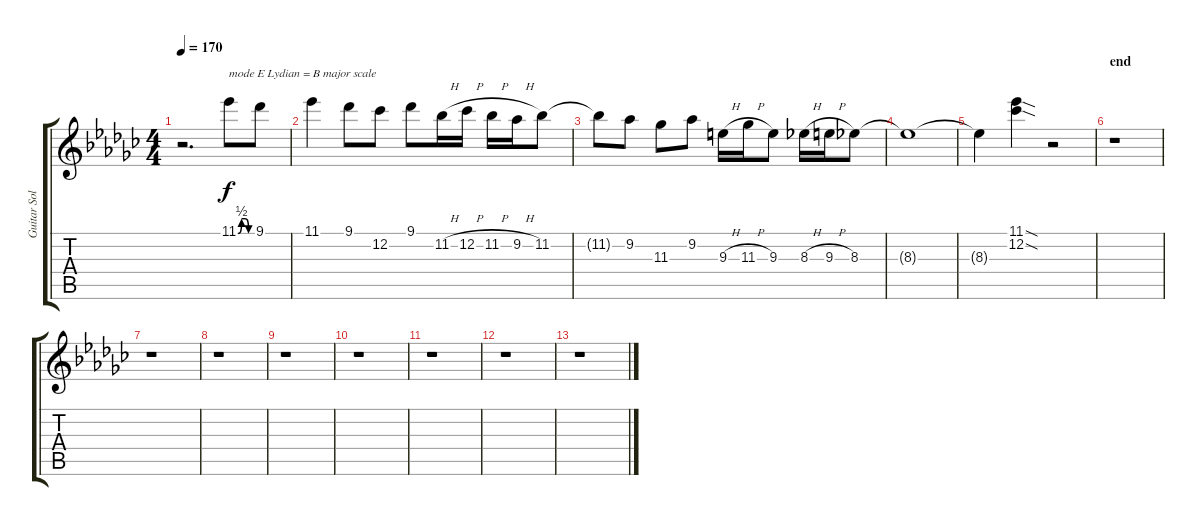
\track ("Guitar Solo" "Guitar Sol") {instrument distortionguitar}
\staff {score tabs}
\tuning (E4 B3 G3 D3 A2 E2) {hide}
\ts (4 4)
\tempo 170
\clef g2
\ks ebminor
r.2{d dy f} 11.1{be (custom 0 0 15 2 30 2 45 0 60 0)}.8{txt "mode E Lydian = B major scale"} 9.1.8 |
11.1.4 9.1.8 12.2.8 9.1.8 11.2{h}.16 12.2{h}.16 11.2{h}.16 9.2{h}.16 11.2.8 |
11.2{t}.8 9.2.8 11.3.8 9.2.8 9.3{h}.16 11.3{h}.16 9.3.8 8.3{h}.16 9.3{h}.16 8.3.8 |
8.3{t}.1 |
8.3{t}.4 (11.1{sod} 12.2{sod}).4 r.2 |
\section ("" "end")
r.1 |
r.1 |
r.1 |
r.1 |
r.1 |
r.1 |
r.1 |
r.1
